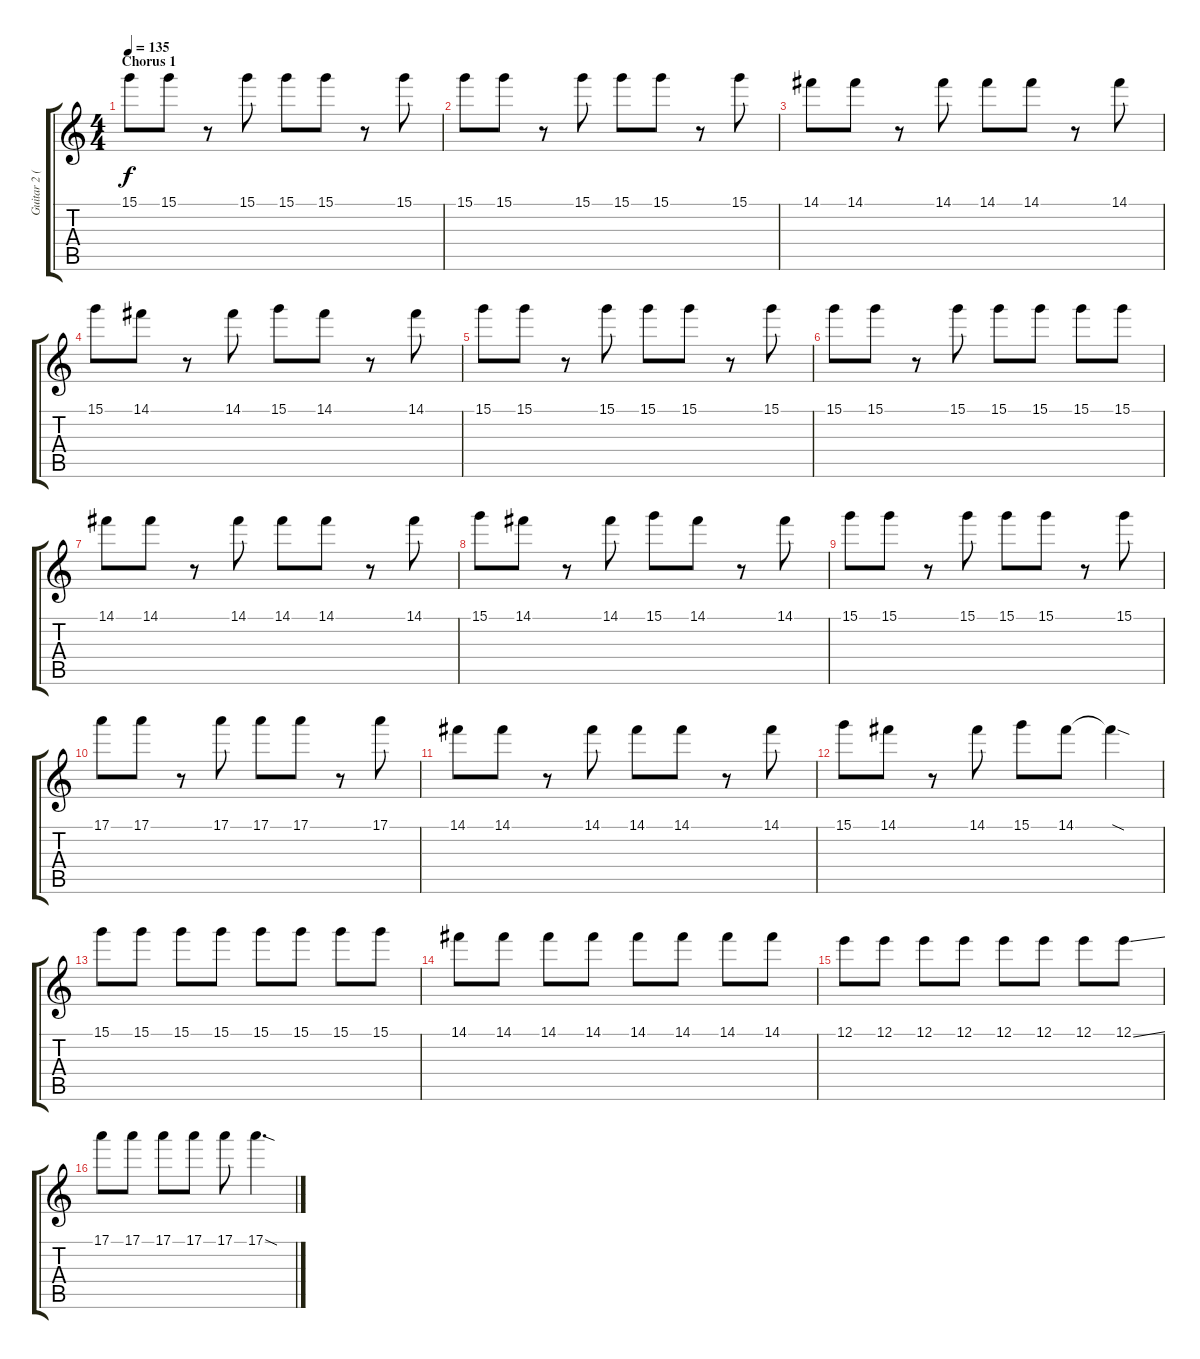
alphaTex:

\track ("Guitar 2 (Paul Banks)" "Guitar 2 (") {instrument overdrivenguitar}
\staff {score tabs}
\tuning (E4 B3 G3 D3 A2 E2) {hide}
\ts (4 4)
\section ("" "Chorus 1")
\tempo 135
\clef g2
\ks c
15.1.8{dy f} 15.1.8 r.8 15.1.8 15.1.8 15.1.8 r.8 15.1.8 |
15.1.8 15.1.8 r.8 15.1.8 15.1.8 15.1.8 r.8 15.1.8 |
14.1.8 14.1.8 r.8 14.1.8 14.1.8 14.1.8 r.8 14.1.8 |
15.1.8 14.1.8 r.8 14.1.8 15.1.8 14.1.8 r.8 14.1.8 |
15.1.8 15.1.8 r.8 15.1.8 15.1.8 15.1.8 r.8 15.1.8 |
15.1.8 15.1.8 r.8 15.1.8 15.1.8 15.1.8 15.1.8 15.1.8 |
14.1.8 14.1.8 r.8 14.1.8 14.1.8 14.1.8 r.8 14.1.8 |
15.1.8 14.1.8 r.8 14.1.8 15.1.8 14.1.8 r.8 14.1.8 |
15.1.8 15.1.8 r.8 15.1.8 15.1.8 15.1.8 r.8 15.1.8 |
17.1.8 17.1.8 r.8 17.1.8 17.1.8 17.1.8 r.8 17.1.8 |
14.1.8 14.1.8 r.8 14.1.8 14.1.8 14.1.8 r.8 14.1.8 |
15.1.8 14.1.8 r.8 14.1.8 15.1.8 14.1.8 14.1{sod t}.4 |
15.1.8 15.1.8 15.1.8 15.1.8 15.1.8 15.1.8 15.1.8 15.1.8 |
14.1.8 14.1.8 14.1.8 14.1.8 14.1.8 14.1.8 14.1.8 14.1.8 |
12.1.8 12.1.8 12.1.8 12.1.8 12.1.8 12.1.8 12.1.8 12.1{ss}.8 |
17.1.8 17.1.8 17.1.8 17.1.8 17.1.8 17.1{sod}.4{d}
